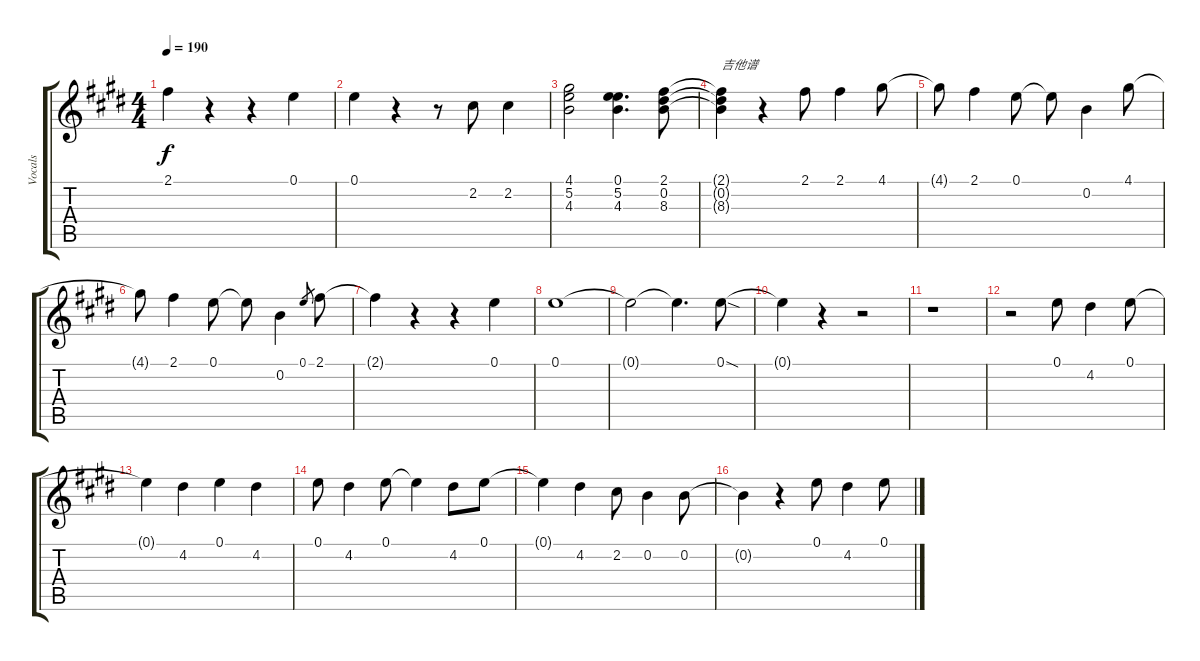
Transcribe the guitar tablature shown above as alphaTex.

\track ("Vocals" "Vocals") {instrument overdrivenguitar}
\staff {score tabs}
\tuning (E4 B3 G3 D3 A2 E2) {hide}
\ts (4 4)
\tempo 190
\clef g2
\ks e
2.1{t}.4{dy f} r.4 r.4 0.1.4 |
0.1.4 r.4 r.8 2.2.8 2.2.4 |
(4.1 5.2 4.3).2 (0.1 5.2 4.3).4{d} (2.1 0.2 8.3).8 |
(2.1{t} 0.2{t} 8.3{t}).4{txt "吉他谱"} r.4 2.1.8 2.1.4 4.1.8 |
4.1{t}.8 2.1.4 0.1.8 0.1{t}.8 0.2.4 4.1.8 |
4.1{t}.8 2.1.4 0.1.8 0.1{t}.8 0.2.4 0.1.8{gr} 2.1.8 |
2.1{t}.4 r.4 r.4 0.1.4 |
0.1.1 |
0.1{t}.2 0.1{t}.4{d} 0.1{sod}.8 |
0.1{t}.4 r.4 r.2 |
r.1 |
r.2 0.1.8 4.2.4 0.1.8 |
0.1{t}.4 4.2.4 0.1.4 4.2.4 |
0.1.8 4.2.4 0.1.8 0.1{t}.4 4.2.8 0.1.8 |
0.1{t}.4 4.2.4 2.2.8 0.2.4 0.2.8 |
0.2{t}.4 r.4 0.1.8 4.2.4 0.1.8
